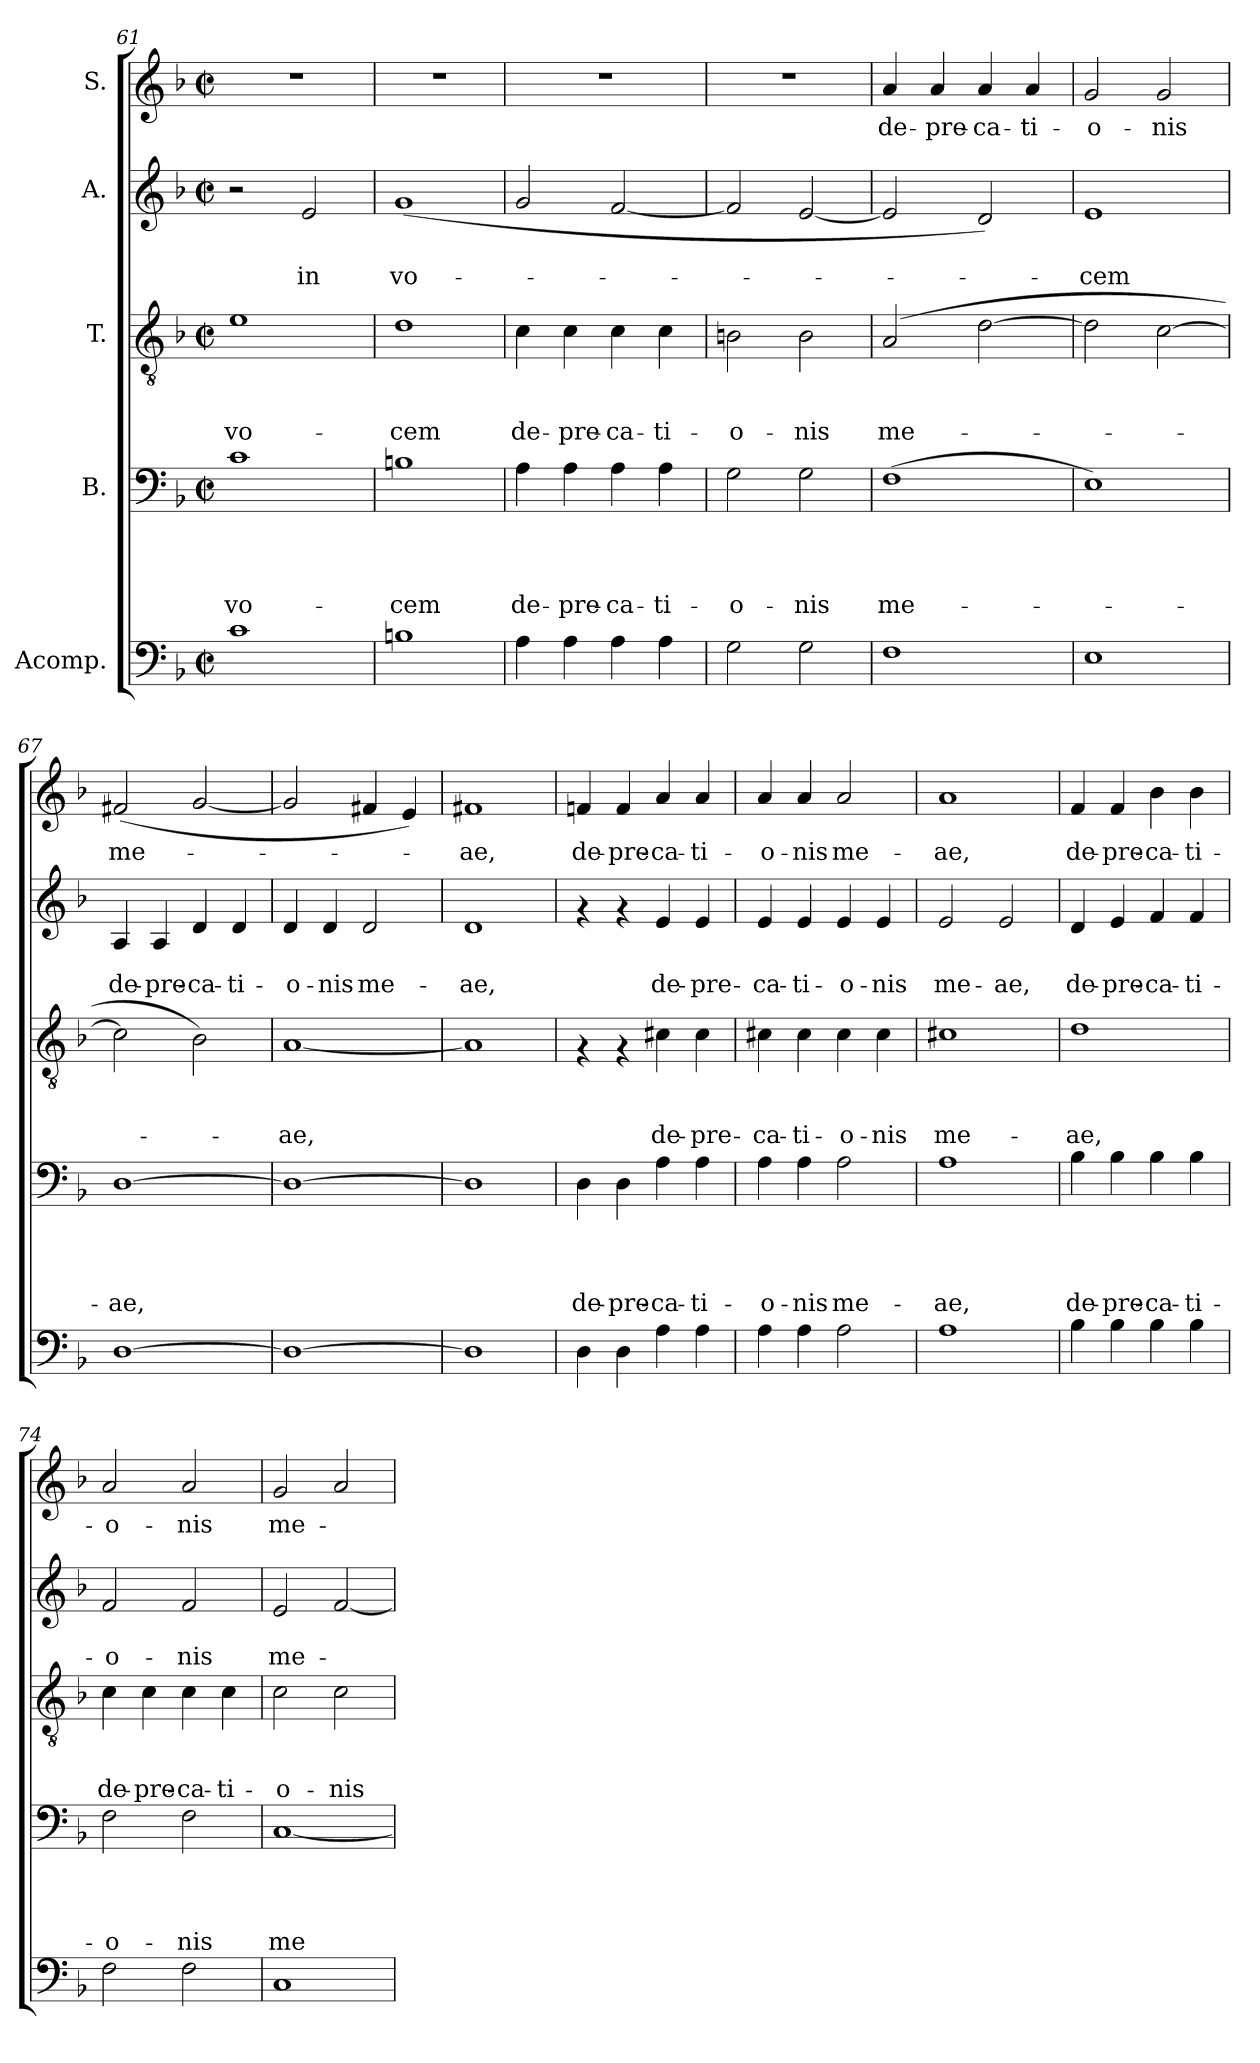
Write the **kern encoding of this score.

**kern	**kern	**text	**text	**text	**text	**kern	**text	**text	**text	**kern	**text	**text	**kern	**text
*part5	*part4	*part4	*part4	*part4	*part4	*part3	*part3	*part3	*part3	*part2	*part2	*part2	*part1	*part1
*staff5	*staff4	*staff4	*staff4	*staff4	*staff4	*staff3	*staff3	*staff3	*staff3	*staff2	*staff2	*staff2	*staff1	*staff1
*I"Acomp.	*I"B.	*	*	*	*	*I"T.	*	*	*	*I"A.	*	*	*I"S.	*
*clefF4	*clefF4	*	*	*	*	*clefGv2	*	*	*	*clefG2	*	*	*clefG2	*
*k[b-]	*k[b-]	*	*	*	*	*k[b-]	*	*	*	*k[b-]	*	*	*k[b-]	*
*F:	*F:	*	*	*	*	*F:	*	*	*	*F:	*	*	*F:	*
*M2/2	*M2/2	*	*	*	*	*M2/2	*	*	*	*M2/2	*	*	*M2/2	*
*met(c|)	*met(c|)	*	*	*	*	*met(c|)	*	*	*	*met(c|)	*	*	*met(c|)	*
=61	=61	=61	=61	=61	=61	=61	=61	=61	=61	=61	=61	=61	=61	=61
!	!	!	!	!	!LO:LY:b	!	!	!	!LO:LY:b	!	!	!	!	!
1c	1c	.	.	.	vo-	1e	.	.	vo-	2r	.	.	1r	.
!	!	!	!	!	!	!	!	!	!	!	!	!LO:LY:b	!	!
.	.	.	.	.	.	.	.	.	.	2e/	.	in	.	.
=62	=62	=62	=62	=62	=62	=62	=62	=62	=62	=62	=62	=62	=62	=62
!	!	!	!	!	!LO:LY:b	!	!	!	!LO:LY:b	!	!	!LO:LY:b	!	!
1Bn	1Bn	.	.	.	-cem	1d	.	.	-cem	(>1g	.	vo-	1r	.
!!LO:PB:g=z
=63	=63	=63	=63	=63	=63	=63	=63	=63	=63	=63	=63	=63	=63	=63
!	!	!	!	!	!LO:LY:b	!	!	!	!LO:LY:b	!	!	!	!	!
4A\	4A\	.	.	.	de-	4c\	.	.	de-	2g/	.	.	1r	.
!	!	!	!	!	!LO:LY:b	!	!	!	!LO:LY:b	!	!	!	!	!
4A\	4A\	.	.	.	-pre-	4c\	.	.	-pre-	.	.	.	.	.
!	!	!	!	!	!LO:LY:b	!	!	!	!LO:LY:b	!	!	!	!	!
4A\	4A\	.	.	.	-ca-	4c\	.	.	-ca-	[>2f/	.	.	.	.
!	!	!	!	!	!LO:LY:b	!	!	!	!LO:LY:b	!	!	!	!	!
4A\	4A\	.	.	.	-ti-	4c\	.	.	-ti-	.	.	.	.	.
=64	=64	=64	=64	=64	=64	=64	=64	=64	=64	=64	=64	=64	=64	=64
!	!	!	!	!	!LO:LY:b	!	!	!	!LO:LY:b	!	!	!	!	!
2G\	2G\	.	.	.	-o-	2Bn\	.	.	-o-	2f/]	.	.	1r	.
!	!	!	!	!	!LO:LY:b	!	!	!	!LO:LY:b	!	!	!	!	!
2G\	2G\	.	.	.	-nis	2B\	.	.	-nis	[>2e/	.	.	.	.
=65	=65	=65	=65	=65	=65	=65	=65	=65	=65	=65	=65	=65	=65	=65
!	!	!	!	!	!LO:LY:b	!	!	!	!LO:LY:b	!	!	!	!	!LO:LY:b
1F	(>1F	.	.	.	me-	(>2A/	.	.	me-	2e/]	.	.	4a/	de-
!	!	!	!	!	!	!	!	!	!	!	!	!	!	!LO:LY:b
.	.	.	.	.	.	.	.	.	.	.	.	.	4a/	-pre-
!	!	!	!	!	!	!	!	!	!	!	!	!	!	!LO:LY:b
.	.	.	.	.	.	[>2d\	.	.	.	2d/)	.	.	4a/	-ca-
!	!	!	!	!	!	!	!	!	!	!	!	!	!	!LO:LY:b
.	.	.	.	.	.	.	.	.	.	.	.	.	4a/	-ti-
=66	=66	=66	=66	=66	=66	=66	=66	=66	=66	=66	=66	=66	=66	=66
!	!	!	!	!	!	!	!	!	!	!	!	!LO:LY:b	!	!LO:LY:b
1E	1E)	.	.	.	.	2d\]	.	.	.	1e	.	-cem	2g/	-o-
!	!	!	!	!	!	!	!	!	!	!	!	!	!	!LO:LY:b
.	.	.	.	.	.	[>2c\	.	.	.	.	.	.	2g/	-nis
=67	=67	=67	=67	=67	=67	=67	=67	=67	=67	=67	=67	=67	=67	=67
!	!	!	!	!	!LO:LY:b	!	!	!	!	!	!	!LO:LY:b	!	!LO:LY:b
[>1D	[>1D	.	.	.	-ae,	2c\]	.	.	.	4A/	.	de-	(>2f#X/	me-
!	!	!	!	!	!	!	!	!	!	!	!	!LO:LY:b	!	!
.	.	.	.	.	.	.	.	.	.	4A/	.	-pre-	.	.
!	!	!	!	!	!	!	!	!	!	!	!	!LO:LY:b	!	!
.	.	.	.	.	.	2B-\)	.	.	.	4d/	.	-ca-	[>2g/	.
!	!	!	!	!	!	!	!	!	!	!	!	!LO:LY:b	!	!
.	.	.	.	.	.	.	.	.	.	4d/	.	-ti-	.	.
=68	=68	=68	=68	=68	=68	=68	=68	=68	=68	=68	=68	=68	=68	=68
!	!	!	!	!	!	!	!	!	!LO:LY:b	!	!	!LO:LY:b	!	!
1D_	1D_	.	.	.	.	[>1A	.	.	-ae,	4d/	.	-o-	2g/]	.
!	!	!	!	!	!	!	!	!	!	!	!	!LO:LY:b	!	!
.	.	.	.	.	.	.	.	.	.	4d/	.	-nis	.	.
!	!	!	!	!	!	!	!	!	!	!	!	!LO:LY:b	!	!
.	.	.	.	.	.	.	.	.	.	2d/	.	me-	4f#X/	.
.	.	.	.	.	.	.	.	.	.	.	.	.	4e/)	.
=69	=69	=69	=69	=69	=69	=69	=69	=69	=69	=69	=69	=69	=69	=69
!	!	!	!	!	!	!	!	!	!	!	!	!LO:LY:b	!	!LO:LY:b
1D]	1D]	.	.	.	.	1A]	.	.	.	1d	.	-ae,	1f#X	-ae,
=70	=70	=70	=70	=70	=70	=70	=70	=70	=70	=70	=70	=70	=70	=70
!	!	!	!	!	!LO:LY:b	!	!	!	!	!	!	!	!	!LO:LY:b
4D\	4D\	.	.	.	de-	4rF	.	.	.	4rf	.	.	4fn/	de-
!	!	!	!	!	!LO:LY:b	!	!	!	!	!	!	!	!	!LO:LY:b
4D\	4D\	.	.	.	-pre-	4rF	.	.	.	4rf	.	.	4f/	-pre-
!	!	!	!	!	!LO:LY:b	!	!	!	!LO:LY:b	!	!	!LO:LY:b	!	!LO:LY:b
4A\	4A\	.	.	.	-ca-	4c#X\	.	.	de-	4e/	.	de-	4a/	-ca-
!	!	!	!	!	!LO:LY:b	!	!	!	!LO:LY:b	!	!	!LO:LY:b	!	!LO:LY:b
4A\	4A\	.	.	.	-ti-	4c#\	.	.	-pre-	4e/	.	-pre-	4a/	-ti-
!!LO:LB:g=z
=71	=71	=71	=71	=71	=71	=71	=71	=71	=71	=71	=71	=71	=71	=71
!	!	!	!	!	!LO:LY:b	!	!	!	!LO:LY:b	!	!	!LO:LY:b	!	!LO:LY:b
4A\	4A\	.	.	.	-o-	4c#X\	.	.	-ca-	4e/	.	-ca-	4a/	-o-
!	!	!	!	!	!LO:LY:b	!	!	!	!LO:LY:b	!	!	!LO:LY:b	!	!LO:LY:b
4A\	4A\	.	.	.	-nis	4c#\	.	.	-ti-	4e/	.	-ti-	4a/	-nis
!	!	!	!	!	!LO:LY:b	!	!	!	!LO:LY:b	!	!	!LO:LY:b	!	!LO:LY:b
2A\	2A\	.	.	.	me-	4c#\	.	.	-o-	4e/	.	-o-	2a/	me-
!	!	!	!	!	!	!	!	!	!LO:LY:b	!	!	!LO:LY:b	!	!
.	.	.	.	.	.	4c#\	.	.	-nis	4e/	.	-nis	.	.
=72	=72	=72	=72	=72	=72	=72	=72	=72	=72	=72	=72	=72	=72	=72
!	!	!	!	!	!LO:LY:b	!	!	!	!LO:LY:b	!	!	!LO:LY:b	!	!LO:LY:b
1A	1A	.	.	.	-ae,	1c#X	.	.	me-	2e/	.	me-	1a	-ae,
!	!	!	!	!	!	!	!	!	!	!	!	!LO:LY:b	!	!
.	.	.	.	.	.	.	.	.	.	2e/	.	-ae,	.	.
=73	=73	=73	=73	=73	=73	=73	=73	=73	=73	=73	=73	=73	=73	=73
!	!	!	!	!	!LO:LY:b	!	!	!	!LO:LY:b	!	!	!LO:LY:b	!	!LO:LY:b
4B-\	4B-\	.	.	.	de-	1d	.	.	-ae,	4d/	.	de-	4f/	de-
!	!	!	!	!	!LO:LY:b	!	!	!	!	!	!	!LO:LY:b	!	!LO:LY:b
4B-\	4B-\	.	.	.	-pre-	.	.	.	.	4e/	.	-pre-	4f/	-pre-
!	!	!	!	!	!LO:LY:b	!	!	!	!	!	!	!LO:LY:b	!	!LO:LY:b
4B-\	4B-\	.	.	.	-ca-	.	.	.	.	4f/	.	-ca-	4b-\	-ca-
!	!	!	!	!	!LO:LY:b	!	!	!	!	!	!	!LO:LY:b	!	!LO:LY:b
4B-\	4B-\	.	.	.	-ti-	.	.	.	.	4f/	.	-ti-	4b-\	-ti-
=74	=74	=74	=74	=74	=74	=74	=74	=74	=74	=74	=74	=74	=74	=74
!	!	!	!	!	!LO:LY:b	!	!	!	!LO:LY:b	!	!	!LO:LY:b	!	!LO:LY:b
2F\	2F\	.	.	.	-o-	4c\	.	.	de-	2f/	.	-o-	2a/	-o-
!	!	!	!	!	!	!	!	!	!LO:LY:b	!	!	!	!	!
.	.	.	.	.	.	4c\	.	.	-pre-	.	.	.	.	.
!	!	!	!	!	!LO:LY:b	!	!	!	!LO:LY:b	!	!	!LO:LY:b	!	!LO:LY:b
2F\	2F\	.	.	.	-nis	4c\	.	.	-ca-	2f/	.	-nis	2a/	-nis
!	!	!	!	!	!	!	!	!	!LO:LY:b	!	!	!	!	!
.	.	.	.	.	.	4c\	.	.	-ti-	.	.	.	.	.
=75	=75	=75	=75	=75	=75	=75	=75	=75	=75	=75	=75	=75	=75	=75
!	!	!	!	!	!LO:LY:b	!	!	!	!LO:LY:b	!	!	!LO:LY:b	!	!LO:LY:b
1C	[>1C	.	.	.	me-	2c\	.	.	-o-	2e/	.	me-	2g/	me-
!	!	!	!	!	!	!	!	!	!LO:LY:b	!	!	!	!	!
.	.	.	.	.	.	2c\	.	.	-nis	[>2f/	.	.	2a/	.
=	=	=	=	=	=	=	=	=	=	=	=	=	=	=
*-	*-	*-	*-	*-	*-	*-	*-	*-	*-	*-	*-	*-	*-	*-
